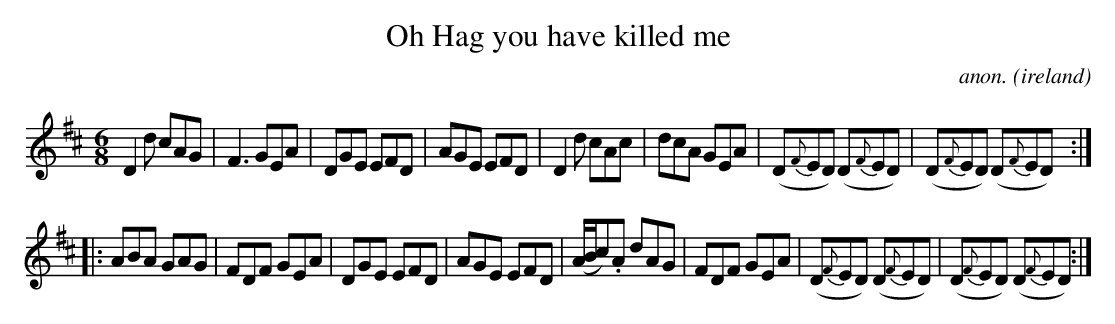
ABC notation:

X:1
T:Oh Hag you have killed me
O:ireland
C:anon.
M:6/8
L:1/8
K:D
D2d cAG|F3 GEA|DGE EFD|AGE EFD|D2d cAc|dcA GEA|(D{F}ED) (D{F}ED)|(D{F}ED) (D{F}ED):|
|:ABA GAG|FDF GEA|DGE EFD|AGE EFD|(A/B/c).A dAG|FDF GEA|(D{F}ED) (D{F}ED)|(D{F}ED) (D{F}ED):|
